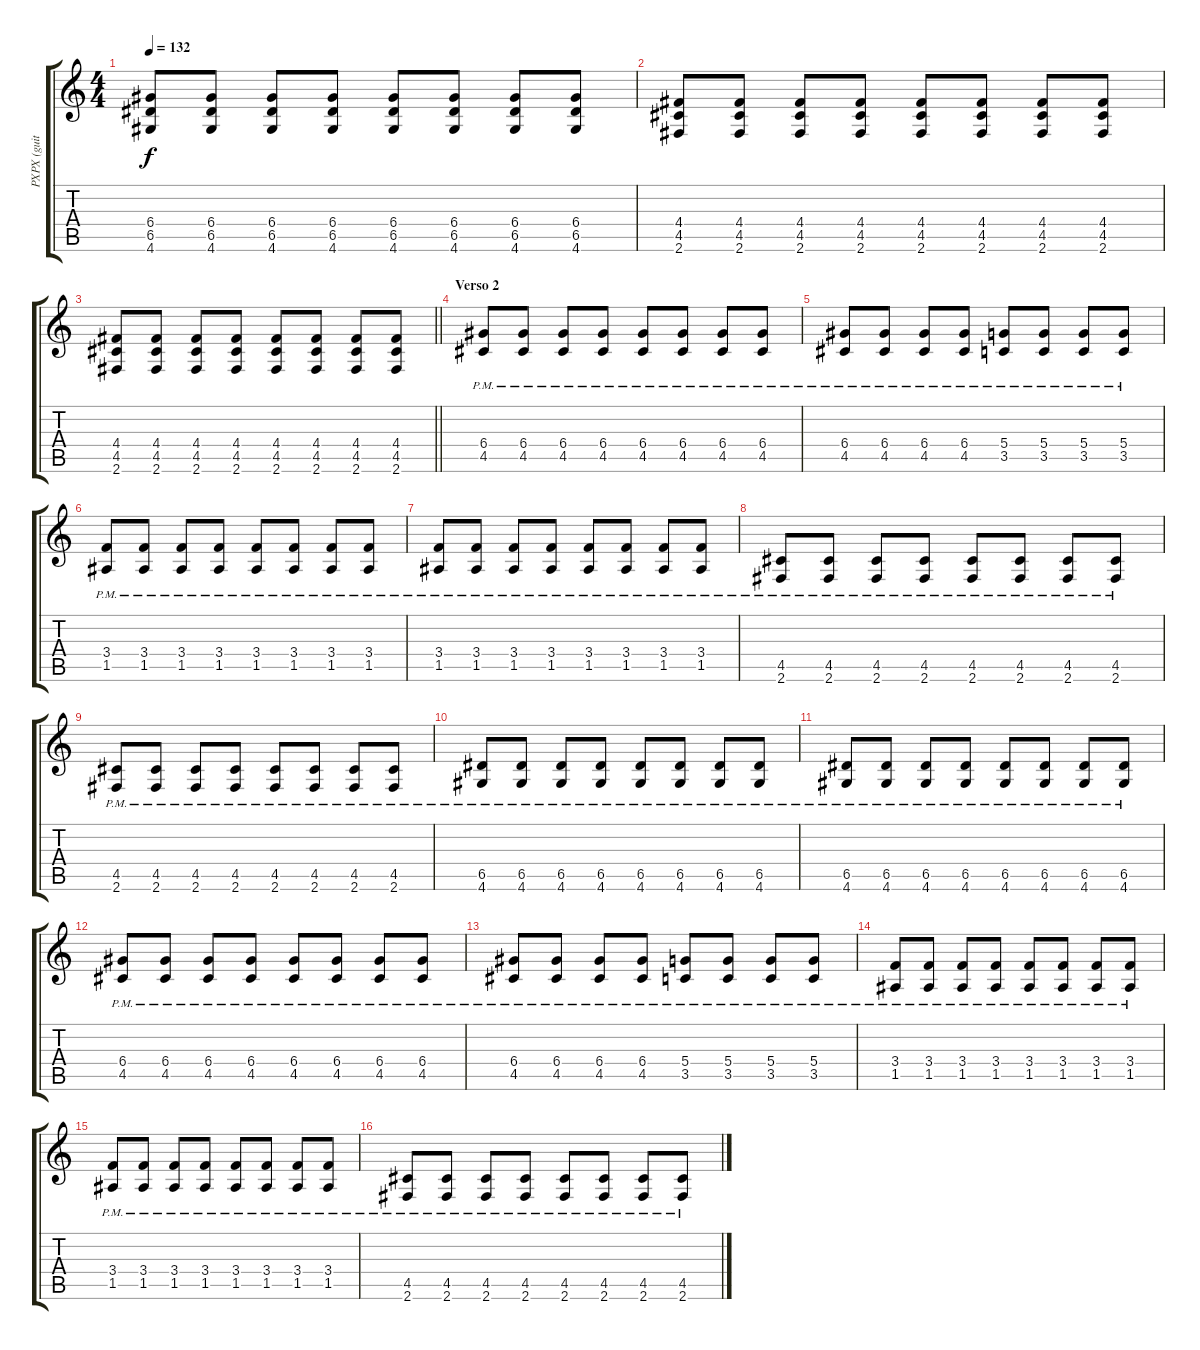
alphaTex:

\track ("PXPX (guitarra)" "PXPX (guit") {instrument distortionguitar}
\staff {score tabs}
\tuning (E4 B3 G3 D3 A2 E2) {hide}
\ts (4 4)
\tempo 132
\clef g2
\ks c
(6.4 6.5 4.6).8{dy f} (6.4 6.5 4.6).8 (6.4 6.5 4.6).8 (6.4 6.5 4.6).8 (6.4 6.5 4.6).8 (6.4 6.5 4.6).8 (6.4 6.5 4.6).8 (6.4 6.5 4.6).8 |
(4.4 4.5 2.6).8 (4.4 4.5 2.6).8 (4.4 4.5 2.6).8 (4.4 4.5 2.6).8 (4.4 4.5 2.6).8 (4.4 4.5 2.6).8 (4.4 4.5 2.6).8 (4.4 4.5 2.6).8 |
\barLineRight lightlight
(4.4 4.5 2.6).8 (4.4 4.5 2.6).8 (4.4 4.5 2.6).8 (4.4 4.5 2.6).8 (4.4 4.5 2.6).8 (4.4 4.5 2.6).8 (4.4 4.5 2.6).8 (4.4 4.5 2.6).8 |
\section ("" "Verso 2")
(6.4{pm} 4.5{pm}).8 (6.4{pm} 4.5{pm}).8 (6.4{pm} 4.5{pm}).8 (6.4{pm} 4.5{pm}).8 (6.4{pm} 4.5{pm}).8 (6.4{pm} 4.5{pm}).8 (6.4{pm} 4.5{pm}).8 (6.4{pm} 4.5{pm}).8 |
(6.4{pm} 4.5{pm}).8 (6.4{pm} 4.5{pm}).8 (6.4{pm} 4.5{pm}).8 (6.4{pm} 4.5{pm}).8 (5.4{pm} 3.5{pm}).8 (5.4{pm} 3.5{pm}).8 (5.4{pm} 3.5{pm}).8 (5.4{pm} 3.5).8 |
(3.4{pm} 1.5{pm}).8 (3.4{pm} 1.5{pm}).8 (3.4{pm} 1.5{pm}).8 (3.4{pm} 1.5{pm}).8 (3.4{pm} 1.5{pm}).8 (3.4{pm} 1.5{pm}).8 (3.4{pm} 1.5{pm}).8 (3.4{pm} 1.5{pm}).8 |
(3.4{pm} 1.5{pm}).8 (3.4{pm} 1.5{pm}).8 (3.4{pm} 1.5{pm}).8 (3.4{pm} 1.5{pm}).8 (3.4{pm} 1.5{pm}).8 (3.4{pm} 1.5{pm}).8 (3.4{pm} 1.5{pm}).8 (3.4{pm} 1.5{pm}).8 |
(4.5{pm} 2.6{pm}).8 (4.5{pm} 2.6{pm}).8 (4.5{pm} 2.6{pm}).8 (4.5{pm} 2.6{pm}).8 (4.5{pm} 2.6{pm}).8 (4.5{pm} 2.6{pm}).8 (4.5{pm} 2.6{pm}).8 (4.5{pm} 2.6{pm}).8 |
(4.5{pm} 2.6{pm}).8 (4.5{pm} 2.6{pm}).8 (4.5{pm} 2.6{pm}).8 (4.5{pm} 2.6{pm}).8 (4.5{pm} 2.6{pm}).8 (4.5{pm} 2.6{pm}).8 (4.5{pm} 2.6{pm}).8 (4.5{pm} 2.6{pm}).8 |
(6.5{pm} 4.6{pm}).8 (6.5{pm} 4.6{pm}).8 (6.5{pm} 4.6{pm}).8 (6.5{pm} 4.6{pm}).8 (6.5{pm} 4.6{pm}).8 (6.5{pm} 4.6{pm}).8 (6.5{pm} 4.6{pm}).8 (6.5{pm} 4.6{pm}).8 |
(6.5{pm} 4.6{pm}).8 (6.5{pm} 4.6{pm}).8 (6.5{pm} 4.6{pm}).8 (6.5{pm} 4.6{pm}).8 (6.5{pm} 4.6{pm}).8 (6.5{pm} 4.6{pm}).8 (6.5{pm} 4.6{pm}).8 (6.5{pm} 4.6{pm}).8 |
(6.4{pm} 4.5{pm}).8 (6.4{pm} 4.5{pm}).8 (6.4{pm} 4.5{pm}).8 (6.4{pm} 4.5{pm}).8 (6.4{pm} 4.5{pm}).8 (6.4{pm} 4.5{pm}).8 (6.4{pm} 4.5{pm}).8 (6.4{pm} 4.5{pm}).8 |
(6.4{pm} 4.5{pm}).8 (6.4{pm} 4.5{pm}).8 (6.4{pm} 4.5{pm}).8 (6.4{pm} 4.5{pm}).8 (5.4{pm} 3.5{pm}).8 (5.4{pm} 3.5{pm}).8 (5.4{pm} 3.5{pm}).8 (5.4{pm} 3.5).8 |
(3.4{pm} 1.5{pm}).8 (3.4{pm} 1.5{pm}).8 (3.4{pm} 1.5{pm}).8 (3.4{pm} 1.5{pm}).8 (3.4{pm} 1.5{pm}).8 (3.4{pm} 1.5{pm}).8 (3.4{pm} 1.5{pm}).8 (3.4{pm} 1.5{pm}).8 |
(3.4{pm} 1.5{pm}).8 (3.4{pm} 1.5{pm}).8 (3.4{pm} 1.5{pm}).8 (3.4{pm} 1.5{pm}).8 (3.4{pm} 1.5{pm}).8 (3.4{pm} 1.5{pm}).8 (3.4{pm} 1.5{pm}).8 (3.4{pm} 1.5{pm}).8 |
(4.5{pm} 2.6{pm}).8 (4.5{pm} 2.6{pm}).8 (4.5{pm} 2.6{pm}).8 (4.5{pm} 2.6{pm}).8 (4.5{pm} 2.6{pm}).8 (4.5{pm} 2.6{pm}).8 (4.5{pm} 2.6{pm}).8 (4.5{pm} 2.6{pm}).8
